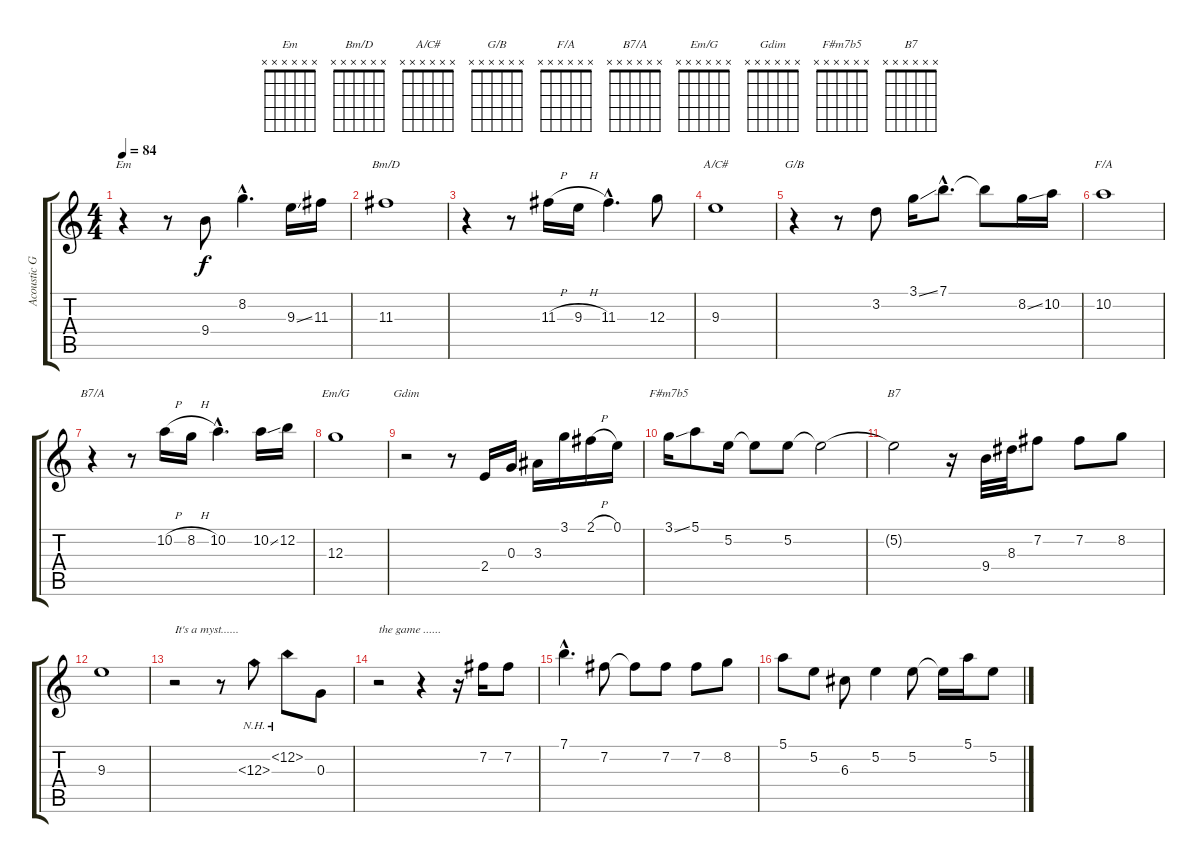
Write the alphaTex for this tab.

\track ("Acoustic Guitar" "Acoustic G") {instrument acousticguitarnylon}
\staff {score tabs}
\tuning (E4 B3 G3 D3 A2 E2) {hide}
\chord ("Em" x x x x x x) {firstfret 0}
\chord ("Bm/D" x x x x x x) {firstfret 0}
\chord ("A/C#" x x x x x x) {firstfret 0}
\chord ("G/B" x x x x x x) {firstfret 0}
\chord ("F/A" x x x x x x) {firstfret 0}
\chord ("B7/A" x x x x x x) {firstfret 0}
\chord ("Em/G" x x x x x x) {firstfret 0}
\chord ("Gdim" x x x x x x) {firstfret 0}
\chord ("F#m7b5" x x x x x x) {firstfret 0}
\chord ("B7" x x x x x x) {firstfret 0}
\ts (4 4)
\tempo 84
\clef g2
\ks c
r.4{ch "Em" dy f instrument acousticguitarnylon} r.8 9.4.8 8.2{hac}.4{d} 9.3{ss}.16 11.3.16 |
11.3.1{ch "Bm/D"} |
r.4 r.8 11.3{h}.16 9.3{h}.16 11.3{hac}.4{d} 12.3.8 |
9.3.1{ch "A/C#"} |
r.4{ch "G/B"} r.8 3.2.8 3.1{ss}.16 7.1{hac}.8{d} 7.1{t}.8 8.2{ss}.16 10.2.16 |
10.2.1{ch "F/A"} |
r.4{ch "B7/A"} r.8 10.2{h}.16 8.2{h}.16 10.2{hac}.4{d} 10.2{ss}.16 12.2.16 |
12.3.1{ch "Em/G"} |
r.2{ch "Gdim"} r.8 2.4.16 0.3.16 3.3.16 3.1.16 2.1{h}.16 0.1.16 |
3.1{ss}.16{ch "F#m7b5"} 5.1.8 5.2.16 5.2{t}.8 5.2.8 5.2{t}.2 |
5.2{t}.2{ch "B7"} r.16 9.4.32 8.3.32 7.2.8 7.2.8 8.2.8 |
9.3.1 |
r.2{txt "It's a myst......"} r.8 12.3{nh}.8 12.2{nh}.8 0.3.8 |
r.2{txt "the game ......"} r.4 r.16 7.2.16 7.2.8 |
7.1{hac}.4{d} 7.2.8 7.2{t}.8 7.2.8 7.2.8 8.2.8 |
5.1.8 5.2.8 6.3.8 5.2.4 5.2.8 5.2{t}.16 5.1.16 5.2.8
